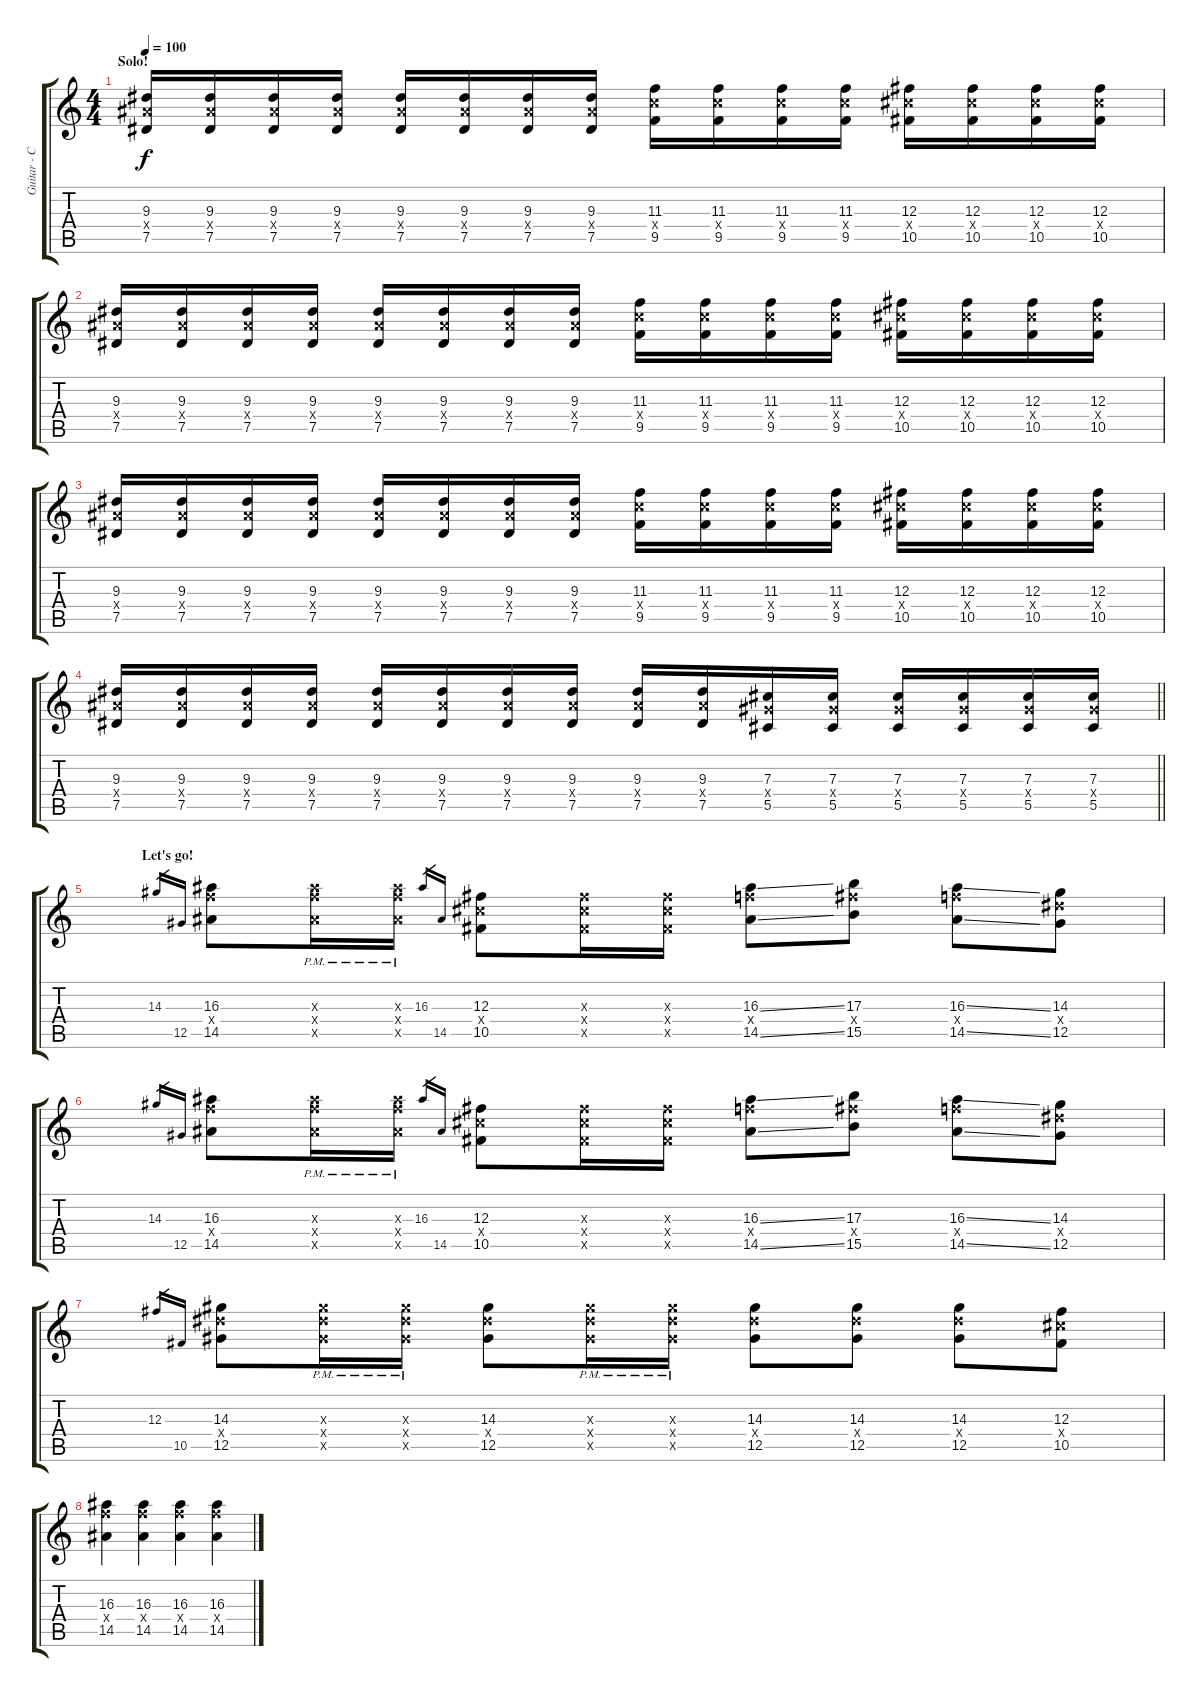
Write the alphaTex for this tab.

\track ("Guitar - Chris" "Guitar - C") {instrument distortionguitar}
\staff {score tabs}
\tuning (Eb4 Bb3 Gb3 Db3 Ab2 Eb2) {hide}
\ts (4 4)
\section ("" "Solo!")
\tempo 100
\clef g2
\ks c
(9.3 9.4{x} 7.5).16{dy f volume 13} (9.3 9.4{x} 7.5).16 (9.3 9.4{x} 7.5).16 (9.3 9.4{x} 7.5).16 (9.3 9.4{x} 7.5).16 (9.3 9.4{x} 7.5).16 (9.3 9.4{x} 7.5).16 (9.3 9.4{x} 7.5).16 (11.3 11.4{x} 9.5).16 (11.3 11.4{x} 9.5).16 (11.3 11.4{x} 9.5).16 (11.3 11.4{x} 9.5).16 (12.3 12.4{x} 10.5).16 (12.3 12.4{x} 10.5).16 (12.3 12.4{x} 10.5).16 (12.3 12.4{x} 10.5).16 |
(9.3 9.4{x} 7.5).16 (9.3 9.4{x} 7.5).16 (9.3 9.4{x} 7.5).16 (9.3 9.4{x} 7.5).16 (9.3 9.4{x} 7.5).16 (9.3 9.4{x} 7.5).16 (9.3 9.4{x} 7.5).16 (9.3 9.4{x} 7.5).16 (11.3 11.4{x} 9.5).16 (11.3 11.4{x} 9.5).16 (11.3 11.4{x} 9.5).16 (11.3 11.4{x} 9.5).16 (12.3 12.4{x} 10.5).16 (12.3 12.4{x} 10.5).16 (12.3 12.4{x} 10.5).16 (12.3 12.4{x} 10.5).16 |
(9.3 9.4{x} 7.5).16 (9.3 9.4{x} 7.5).16 (9.3 9.4{x} 7.5).16 (9.3 9.4{x} 7.5).16 (9.3 9.4{x} 7.5).16 (9.3 9.4{x} 7.5).16 (9.3 9.4{x} 7.5).16 (9.3 9.4{x} 7.5).16 (11.3 11.4{x} 9.5).16 (11.3 11.4{x} 9.5).16 (11.3 11.4{x} 9.5).16 (11.3 11.4{x} 9.5).16 (12.3 12.4{x} 10.5).16 (12.3 12.4{x} 10.5).16 (12.3 12.4{x} 10.5).16 (12.3 12.4{x} 10.5).16 |
\barLineRight lightlight
(9.3 9.4{x} 7.5).16 (9.3 9.4{x} 7.5).16 (9.3 9.4{x} 7.5).16 (9.3 9.4{x} 7.5).16 (9.3 9.4{x} 7.5).16 (9.3 9.4{x} 7.5).16 (9.3 9.4{x} 7.5).16 (9.3 9.4{x} 7.5).16 (9.3 9.4{x} 7.5).16 (9.3 9.4{x} 7.5).16 (7.3 7.4{x} 5.5).16 (7.3 7.4{x} 5.5).16 (7.3 7.4{x} 5.5).16 (7.3 7.4{x} 5.5).16 (7.3 7.4{x} 5.5).16 (7.3 7.4{x} 5.5).16 |
\section ("" "Let's go!")
14.3.16{gr} 12.5.16{gr} (16.3 16.4{x} 14.5).8{volume 16} (16.3{pm x} 16.4{x} 14.5{pm x}).16 (16.3{pm x} 16.4{x} 14.5{pm x}).16 16.3.16{gr} 14.5.16{gr} (12.3 12.4{x} 10.5).8 (12.3{x} 12.4{x} 10.5{x}).16 (12.3{x} 12.4{x} 10.5{x}).16 (16.3{ss} 16.4{x} 14.5{ss}).8 (17.3 17.4{x} 15.5).8 (16.3{ss} 16.4{x} 14.5{ss}).8 (14.3 14.4{x} 12.5).8 |
14.3.16{gr} 12.5.16{gr} (16.3 16.4{x} 14.5).8 (16.3{pm x} 16.4{x} 14.5{pm x}).16 (16.3{pm x} 16.4{x} 14.5{pm x}).16 16.3.16{gr} 14.5.16{gr} (12.3 12.4{x} 10.5).8 (12.3{x} 12.4{x} 10.5{x}).16 (12.3{x} 12.4{x} 10.5{x}).16 (16.3{ss} 16.4{x} 14.5{ss}).8 (17.3 17.4{x} 15.5).8 (16.3{ss} 16.4{x} 14.5{ss}).8 (14.3 14.4{x} 12.5).8 |
12.3.16{gr} 10.5.16{gr} (14.3 14.4{x} 12.5).8 (14.3{pm x} 14.4{x} 12.5{pm x}).16 (14.3{pm x} 14.4{x} 12.5{pm x}).16 (14.3 14.4{x} 12.5).8 (14.3{pm x} 14.4{x} 12.5{pm x}).16 (14.3{pm x} 14.4{x} 12.5{pm x}).16 (14.3 14.4{x} 12.5).8 (14.3 14.4{x} 12.5).8 (14.3 14.4{x} 12.5).8 (12.3 12.4{x} 10.5).8 |
(16.3 16.4{x} 14.5).4 (16.3 16.4{x} 14.5).4 (16.3 16.4{x} 14.5).4 (16.3 16.4{x} 14.5).4
